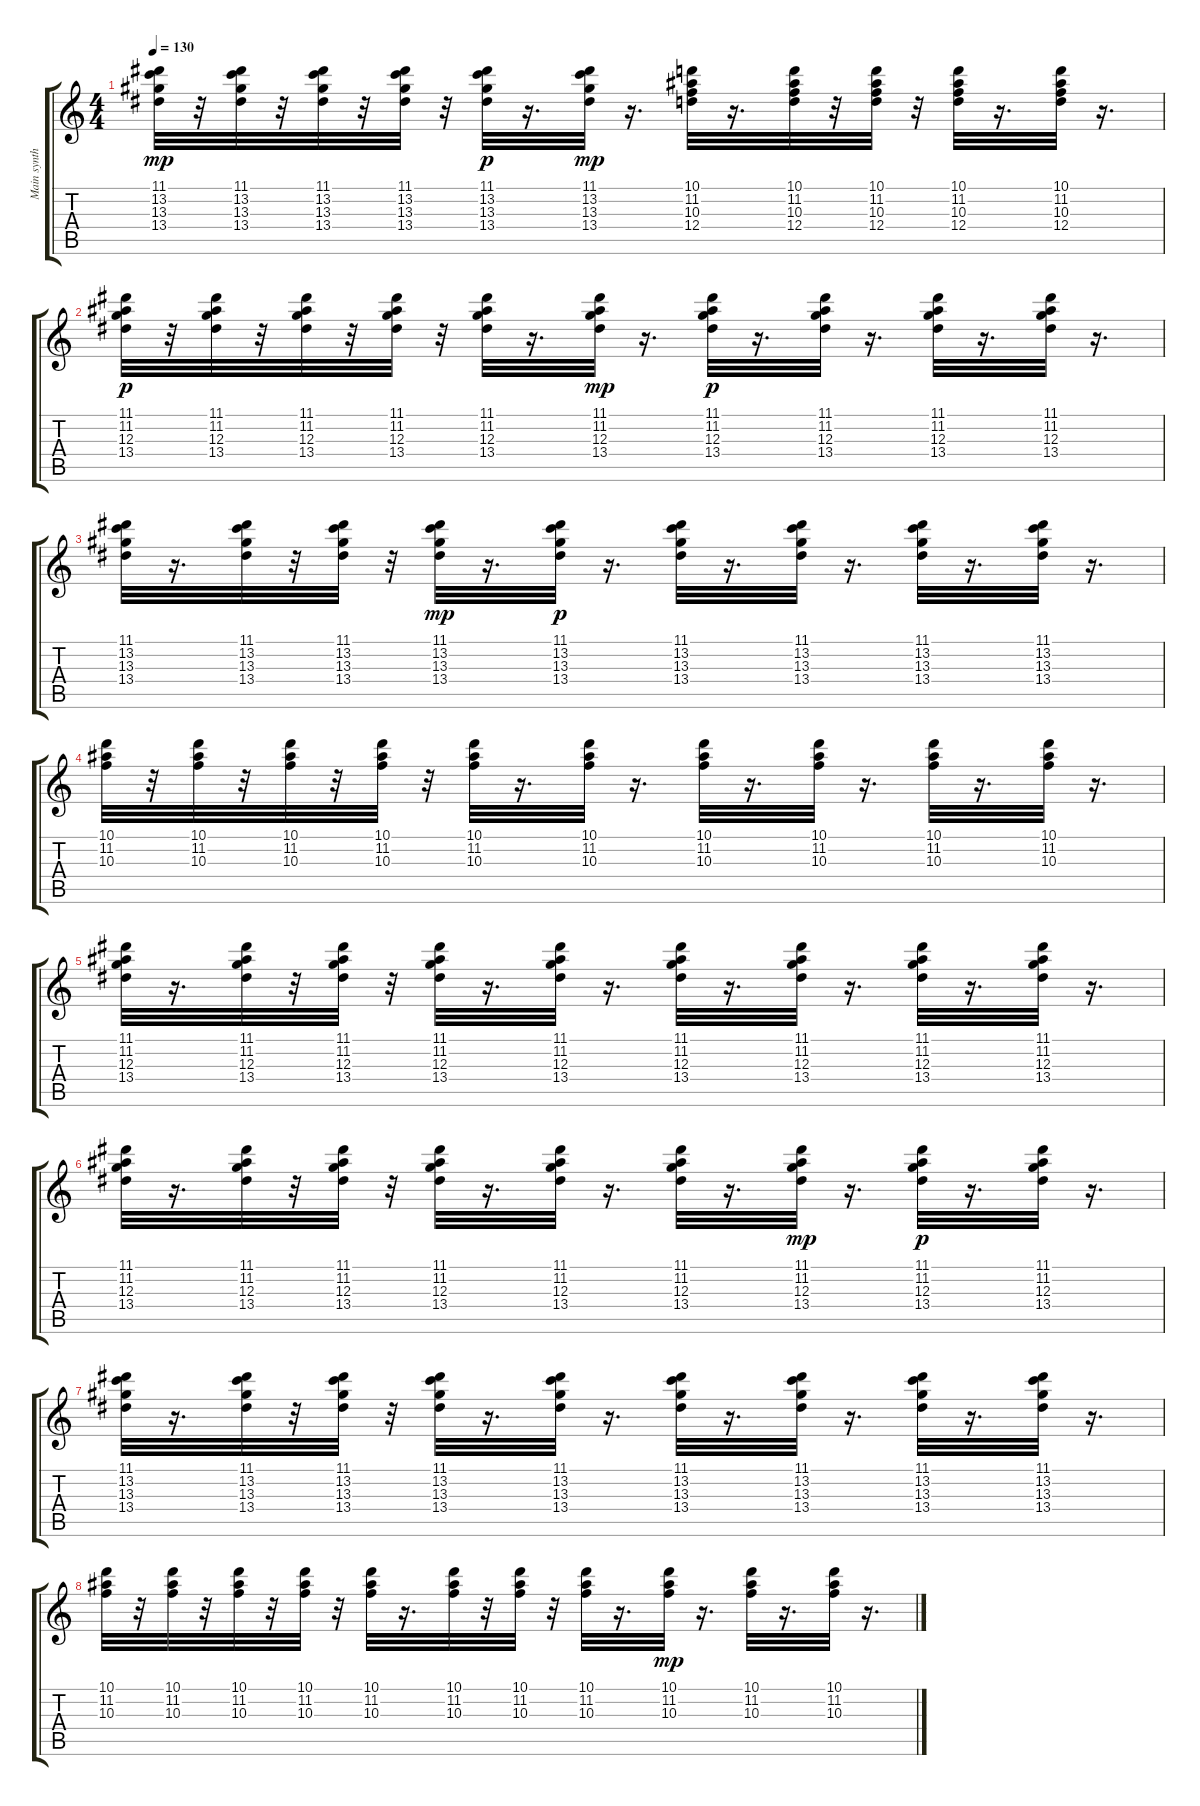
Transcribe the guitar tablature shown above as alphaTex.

\track ("Main synth piano chords" "Main synth") {instrument electricbassfinger}
\staff {score tabs}
\tuning (E4 B3 G3 D3 A2 E2) {hide}
\ts (4 4)
\tempo 130
\clef g2
\ks c
(11.1 13.2 13.3 13.4).32{dy mp} r.32 (11.1 13.2 13.3 13.4).32 r.32 (11.1 13.2 13.3 13.4).32 r.32 (11.1 13.2 13.3 13.4).32 r.32 (11.1 13.2 13.3 13.4).32{dy p} r.16{d} (11.1 13.2 13.3 13.4).32{dy mp} r.16{d} (10.1 11.2 10.3 12.4).32 r.16{d} (10.1 11.2 10.3 12.4).32 r.32 (10.1 11.2 10.3 12.4).32 r.32 (10.1 11.2 10.3 12.4).32 r.16{d} (10.1 11.2 10.3 12.4).32 r.16{d} |
(11.1 11.2 12.3 13.4).32{dy p} r.32 (11.1 11.2 12.3 13.4).32 r.32 (11.1 11.2 12.3 13.4).32 r.32 (11.1 11.2 12.3 13.4).32 r.32 (11.1 11.2 12.3 13.4).32 r.16{d} (11.1 11.2 12.3 13.4).32{dy mp} r.16{d} (11.1 11.2 12.3 13.4).32{dy p} r.16{d} (11.1 11.2 12.3 13.4).32 r.16{d} (11.1 11.2 12.3 13.4).32 r.16{d} (11.1 11.2 12.3 13.4).32 r.16{d} |
(11.1 13.2 13.3 13.4).32 r.16{d} (11.1 13.2 13.3 13.4).32 r.32 (11.1 13.2 13.3 13.4).32 r.32 (11.1 13.2 13.3 13.4).32{dy mp} r.16{d} (11.1 13.2 13.3 13.4).32{dy p} r.16{d} (11.1 13.2 13.3 13.4).32 r.16{d} (11.1 13.2 13.3 13.4).32 r.16{d} (11.1 13.2 13.3 13.4).32 r.16{d} (11.1 13.2 13.3 13.4).32 r.16{d} |
(10.1 11.2 10.3).32 r.32 (10.1 11.2 10.3).32 r.32 (10.1 11.2 10.3).32 r.32 (10.1 11.2 10.3).32 r.32 (10.1 11.2 10.3).32 r.16{d} (10.1 11.2 10.3).32 r.16{d} (10.1 11.2 10.3).32 r.16{d} (10.1 11.2 10.3).32 r.16{d} (10.1 11.2 10.3).32 r.16{d} (10.1 11.2 10.3).32 r.16{d} |
(11.1 11.2 12.3 13.4).32 r.16{d} (11.1 11.2 12.3 13.4).32 r.32 (11.1 11.2 12.3 13.4).32 r.32 (11.1 11.2 12.3 13.4).32 r.16{d} (11.1 11.2 12.3 13.4).32 r.16{d} (11.1 11.2 12.3 13.4).32 r.16{d} (11.1 11.2 12.3 13.4).32 r.16{d} (11.1 11.2 12.3 13.4).32 r.16{d} (11.1 11.2 12.3 13.4).32 r.16{d} |
(11.1 11.2 12.3 13.4).32 r.16{d} (11.1 11.2 12.3 13.4).32 r.32 (11.1 11.2 12.3 13.4).32 r.32 (11.1 11.2 12.3 13.4).32 r.16{d} (11.1 11.2 12.3 13.4).32 r.16{d} (11.1 11.2 12.3 13.4).32 r.16{d} (11.1 11.2 12.3 13.4).32{dy mp} r.16{d} (11.1 11.2 12.3 13.4).32{dy p} r.16{d} (11.1 11.2 12.3 13.4).32 r.16{d} |
(11.1 13.2 13.3 13.4).32 r.16{d} (11.1 13.2 13.3 13.4).32 r.32 (11.1 13.2 13.3 13.4).32 r.32 (11.1 13.2 13.3 13.4).32 r.16{d} (11.1 13.2 13.3 13.4).32 r.16{d} (11.1 13.2 13.3 13.4).32 r.16{d} (11.1 13.2 13.3 13.4).32 r.16{d} (11.1 13.2 13.3 13.4).32 r.16{d} (11.1 13.2 13.3 13.4).32 r.16{d} |
(10.1 11.2 10.3).32 r.32 (10.1 11.2 10.3).32 r.32 (10.1 11.2 10.3).32 r.32 (10.1 11.2 10.3).32 r.32 (10.1 11.2 10.3).32 r.16{d} (10.1 11.2 10.3).32 r.32 (10.1 11.2 10.3).32 r.32 (10.1 11.2 10.3).32 r.16{d} (10.1 11.2 10.3).32{dy mp} r.16{d} (10.1 11.2 10.3).32 r.16{d} (10.1 11.2 10.3).32 r.16{d}
